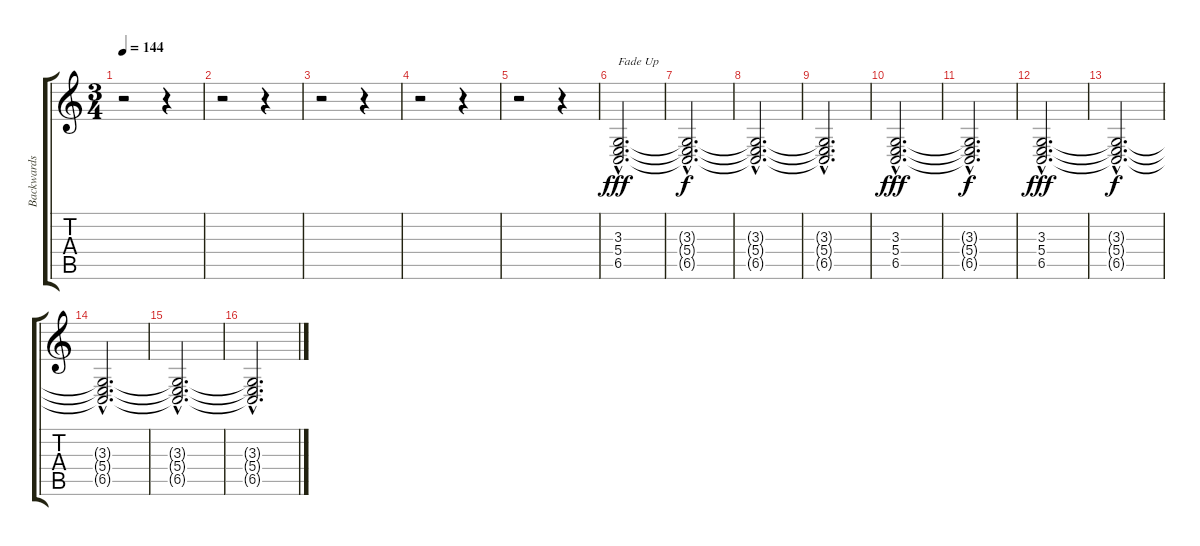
\track ("Backwards Guitar" "Backwards ") {instrument lead2sawtooth}
\staff {score tabs}
\tuning (Db4 Ab3 E3 B2 Gb2 Db2) {hide}
\ts (3 4)
\tempo 144
\clef g2
\ks c
r.2{dy fff} r.4 |
r.2 r.4 |
r.2 r.4 |
r.2 r.4 |
r.2{volume 0} r.4 |
(3.3{hac} 5.4{hac} 6.5{hac}).2{d txt "Fade Up" volume 4} |
(3.3{hac t} 5.4{hac t} 6.5{hac t}).2{d dy f} |
(3.3{hac t} 5.4{hac t} 6.5{hac t}).2{d} |
(3.3{hac t} 5.4{hac t} 6.5{hac t}).2{d} |
(3.3{hac} 5.4{hac} 6.5{hac}).2{d dy fff} |
(3.3{hac t} 5.4{hac t} 6.5{hac t}).2{d dy f} |
(3.3{hac} 5.4{hac} 6.5{hac}).2{d dy fff} |
(3.3{hac t} 5.4{hac t} 6.5{hac t}).2{d dy f} |
(3.3{hac t} 5.4{hac t} 6.5{hac t}).2{d} |
(3.3{hac t} 5.4{hac t} 6.5{hac t}).2{d volume 7} |
(3.3{hac t} 5.4{hac t} 6.5{hac t}).2{d}
